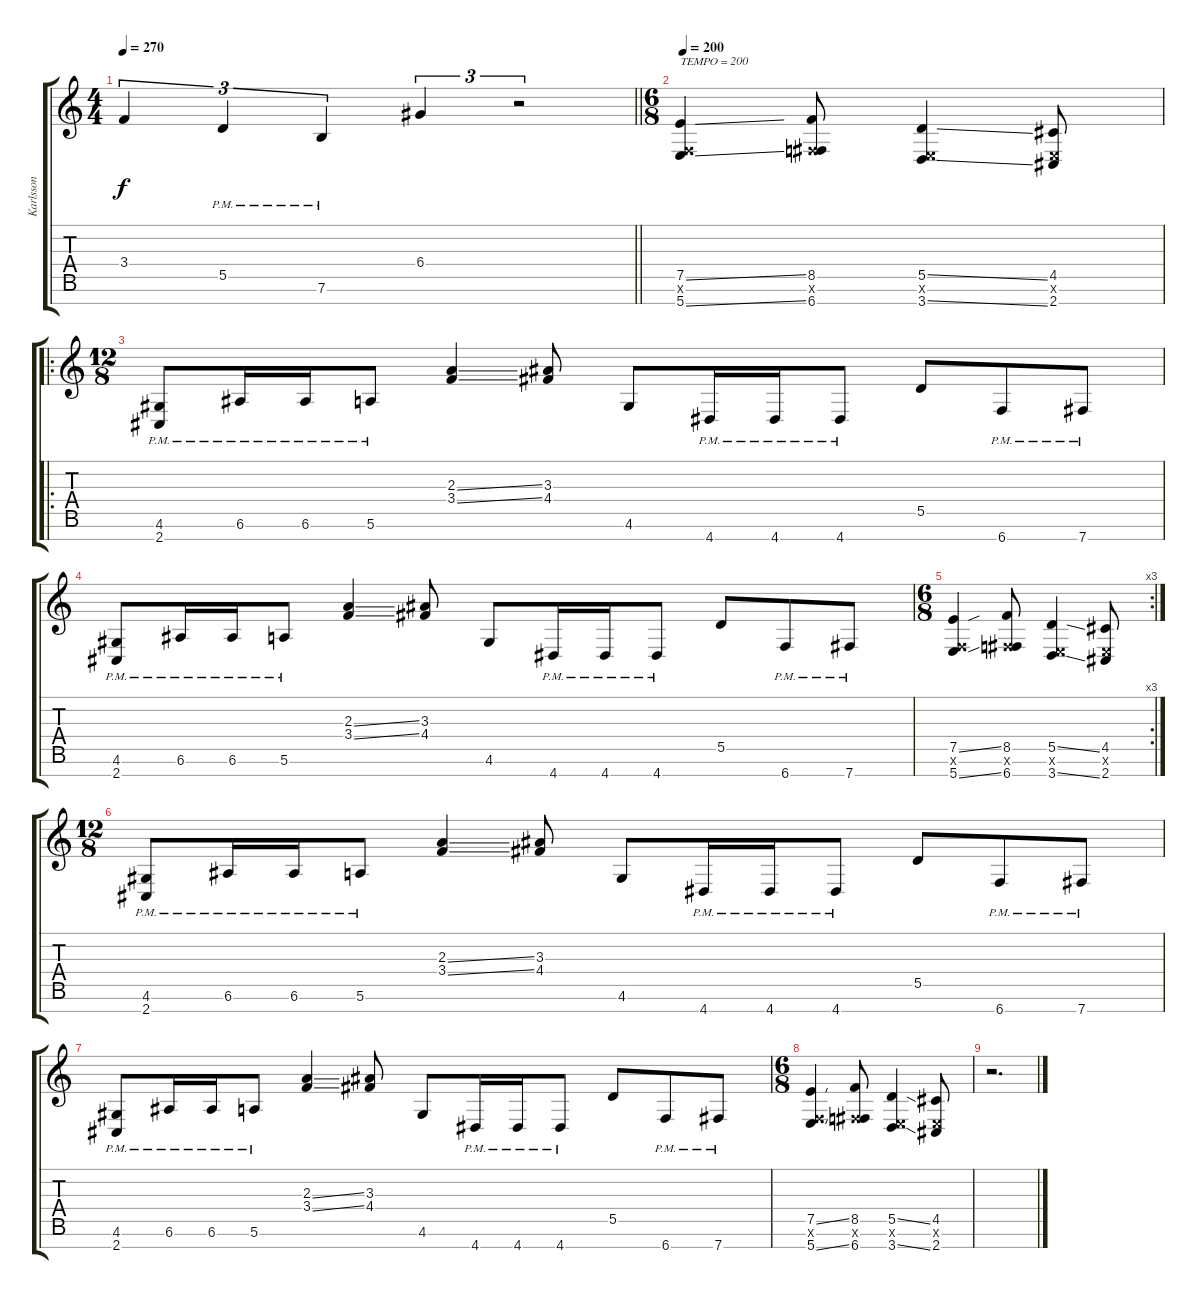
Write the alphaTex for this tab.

\track ("Karlsson" "Karlsson") {instrument distortionguitar}
\staff {score tabs}
\tuning (E4 B3 G3 D3 A2 E2 B1) {hide}
\ts (4 4)
\tempo 270
\clef g2
\barLineRight lightlight
\ks c
3.4.4{tu (3 2) dy f} 5.5{pm}.4{tu (3 2)} 7.6{pm}.4{tu (3 2)} 6.4.4{tu (3 2)} r.2{tu (3 2)} |
\ts (6 8)
\tempo 200
(7.5{ss} 1.6{x} 5.7{ss}).4{txt "TEMPO = 200"} (8.5 2.6{x} 6.7).8 (5.5{ss} 0.6{x} 3.7{ss}).4 (4.5 0.6{x} 2.7).8 |
\ro
\ts (12 8)
(4.6{pm} 2.7{pm}).8 6.6{pm}.16 6.6{pm}.16 5.6{pm}.8 (2.3{ss} 3.4{ss}).4 (3.3 4.4).8 4.6.8 4.7{pm}.16 4.7{pm}.16 4.7{pm}.8 5.5.8 6.7{pm}.8 7.7{pm}.8 |
(4.6{pm} 2.7{pm}).8 6.6{pm}.16 6.6{pm}.16 5.6{pm}.8 (2.3{ss} 3.4{ss}).4 (3.3 4.4).8 4.6.8 4.7{pm}.16 4.7{pm}.16 4.7{pm}.8 5.5.8 6.7{pm}.8 7.7{pm}.8 |
\rc 3
\ts (6 8)
(7.5{ss} 1.6{x} 5.7{ss}).4 (8.5 2.6{x} 6.7).8 (5.5{ss} 0.6{x} 3.7{ss}).4 (4.5 0.6{x} 2.7).8 |
\ts (12 8)
(4.6{pm} 2.7{pm}).8 6.6{pm}.16 6.6{pm}.16 5.6{pm}.8 (2.3{ss} 3.4{ss}).4 (3.3 4.4).8 4.6.8 4.7{pm}.16 4.7{pm}.16 4.7{pm}.8 5.5.8 6.7{pm}.8 7.7{pm}.8 |
(4.6{pm} 2.7{pm}).8 6.6{pm}.16 6.6{pm}.16 5.6{pm}.8 (2.3{ss} 3.4{ss}).4 (3.3 4.4).8 4.6.8 4.7{pm}.16 4.7{pm}.16 4.7{pm}.8 5.5.8 6.7{pm}.8 7.7{pm}.8 |
\ts (6 8)
(7.5{ss} 1.6{x} 5.7{ss}).4 (8.5 2.6{x} 6.7).8 (5.5{ss} 0.6{x} 3.7{ss}).4 (4.5 0.6{x} 2.7).8 |
r.2{d}
